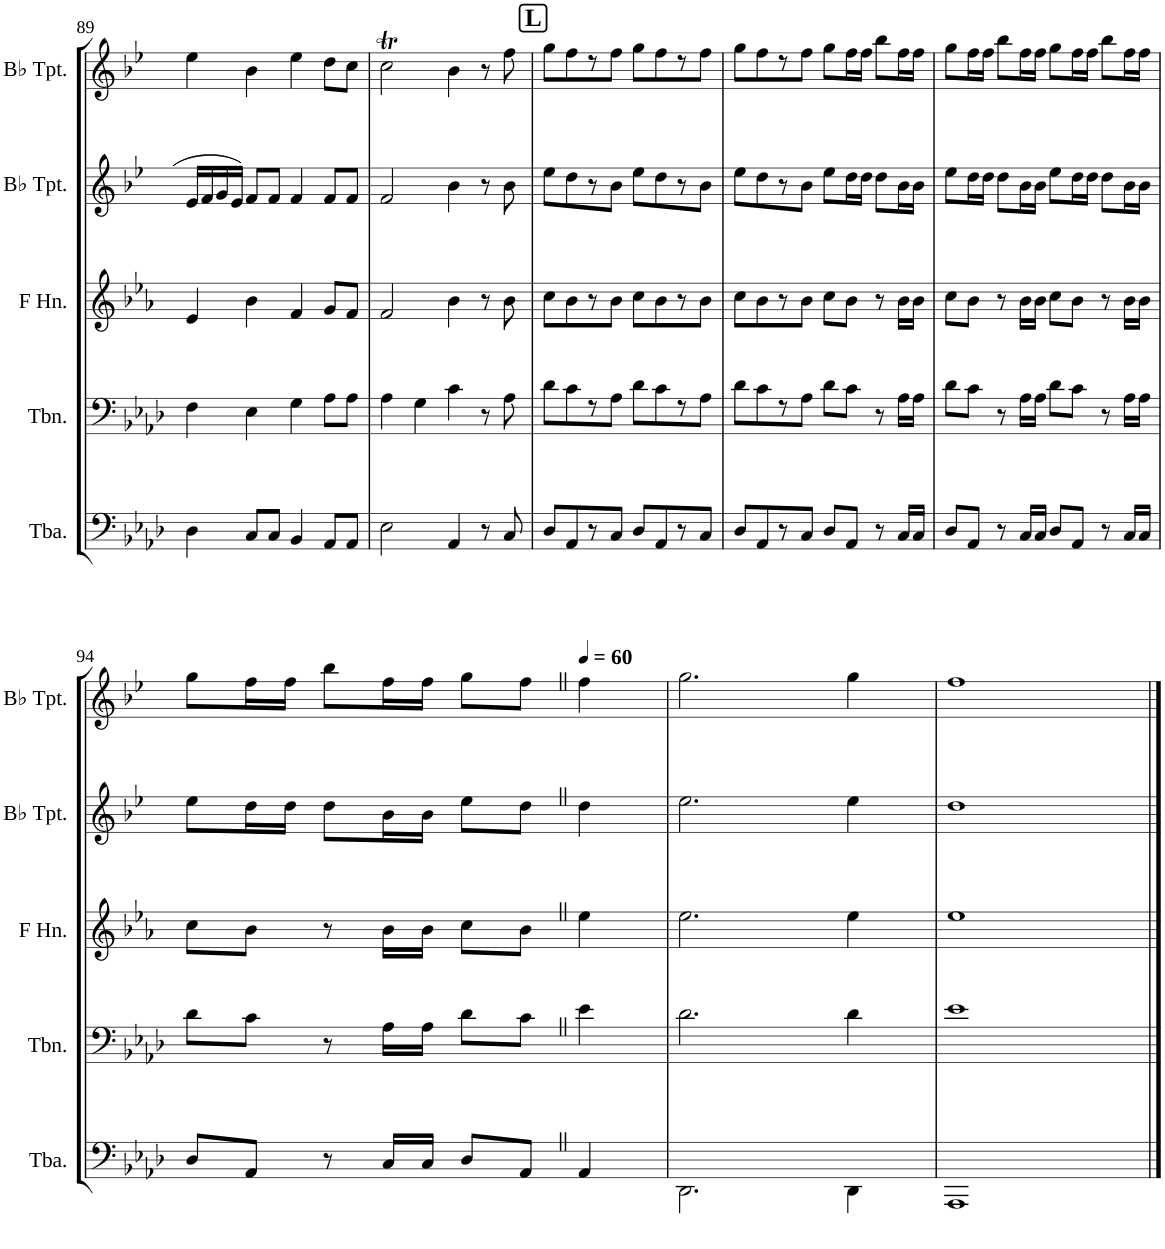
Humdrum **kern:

**kern	**kern	**kern	**kern	**kern
*part5	*part4	*part3	*part2	*part1
*staff5	*staff4	*staff3	*staff2	*staff1
*I"Tuba	*I"Trombone	*I"Horn in F	*I"Bb Trumpet	*I"Bb Trumpet
*I'Tba.	*I'Tbn.	*	*I'Bb Tpt.	*I'Bb Tpt.
!!LO:PB:g=z
*clefF4	*clefF4	*clefG2	*clefG2	*clefG2
*	*	*Trd4c7	*Trd1c2	*Trd1c2
*k[b-e-a-d-]	*k[b-e-a-d-]	*k[b-e-a-]	*k[b-e-]	*k[b-e-]
*M4/4	*M4/4	*M4/4	*M4/4	*M4/4
=89	=89	=89	=89	=89
4D-\	4F\	4e-/	16e-/LL	4ee-\
.	.	.	16f/	.
.	.	.	16g/	.
.	.	.	16e-/JJ	.
8C/L	4E-\	4b-\	8f/L	4b-\
8C/J	.	.	8f/J	.
4BB-/	4G\	4f/	4f/	4ee-\
8AA-/L	8A-\L	8g/L	8f/L	8dd\L
8AA-/J	8A-\J	8f/J	8f/J	8cc\J
=90	=90	=90	=90	=90
2E-\	4A-\	2f/	2f/	2ccT\
.	4G\	.	.	.
4AA-/	4c\	4b-\	4b-\	4b-\
8r	8r	8r	8r	8r
8C/	8A-\	8b-\	8b-\	8ff\
!!LO:REH:place=s1:a:B:cj:fs=14:t=L
=91	=91	=91	=91	=91
8D-/L	8d-\L	8cc\L	8ee-\L	8gg\L
8AA-/	8c\	8b-\	8dd\	8ff\
8r	8r	8r	8r	8r
8C/J	8A-\J	8b-\J	8b-\J	8ff\J
8D-/L	8d-\L	8cc\L	8ee-\L	8gg\L
8AA-/	8c\	8b-\	8dd\	8ff\
8r	8r	8r	8r	8r
8C/J	8A-\J	8b-\J	8b-\J	8ff\J
=92	=92	=92	=92	=92
8D-/L	8d-\L	8cc\L	8ee-\L	8gg\L
8AA-/	8c\	8b-\	8dd\	8ff\
8r	8r	8r	8r	8r
8C/J	8A-\J	8b-\J	8b-\J	8ff\J
8D-/L	8d-\L	8cc\L	8ee-\L	8gg\L
8AA-/J	8c\J	8b-\J	16dd\L	16ff\L
.	.	.	16dd\JJ	16ff\JJ
8r	8r	8r	8dd\L	8bb-\L
16C/LL	16A-\LL	16b-\LL	16b-\L	16ff\L
16C/JJ	16A-\JJ	16b-\JJ	16b-\JJ	16ff\JJ
=93	=93	=93	=93	=93
8D-/L	8d-\L	8cc\L	8ee-\L	8gg\L
8AA-/J	8c\J	8b-\J	16dd\L	16ff\L
.	.	.	16dd\JJ	16ff\JJ
8r	8r	8r	8dd\L	8bb-\L
16C/LL	16A-\LL	16b-\LL	16b-\L	16ff\L
16C/JJ	16A-\JJ	16b-\JJ	16b-\JJ	16ff\JJ
8D-/L	8d-\L	8cc\L	8ee-\L	8gg\L
8AA-/J	8c\J	8b-\J	16dd\L	16ff\L
.	.	.	16dd\JJ	16ff\JJ
8r	8r	8r	8dd\L	8bb-\L
16C/LL	16A-\LL	16b-\LL	16b-\L	16ff\L
16C/JJ	16A-\JJ	16b-\JJ	16b-\JJ	16ff\JJ
!!LO:LB:g=z
=94	=94	=94	=94	=94
8D-/L	8d-\L	8cc\L	8ee-\L	8gg\L
8AA-/J	8c\J	8b-\J	16dd\L	16ff\L
.	.	.	16dd\JJ	16ff\JJ
8r	8r	8r	8dd\L	8bb-\L
16C/LL	16A-\LL	16b-\LL	16b-\L	16ff\L
16C/JJ	16A-\JJ	16b-\JJ	16b-\JJ	16ff\JJ
8D-/L	8d-\L	8cc\L	8ee-\L	8gg\L
8AA-Z/J	8cZ\J	8b-Z\J	8ddZ\J	8ffZ\J
*	*	*	*	*MM60
4AA-/	4e-\	4ee-\	4dd\	4ff\
=95	=95	=95	=95	=95
2.DD-\	2.d-\	2.ee-\	2.ee-\	2.gg\
4DD-\	4d-\	4ee-\	4ee-\	4gg\
=96	=96	=96	=96	=96
1AAA-	1e-	1ee-	1dd	1ff
==	==	==	==	==
*-	*-	*-	*-	*-
